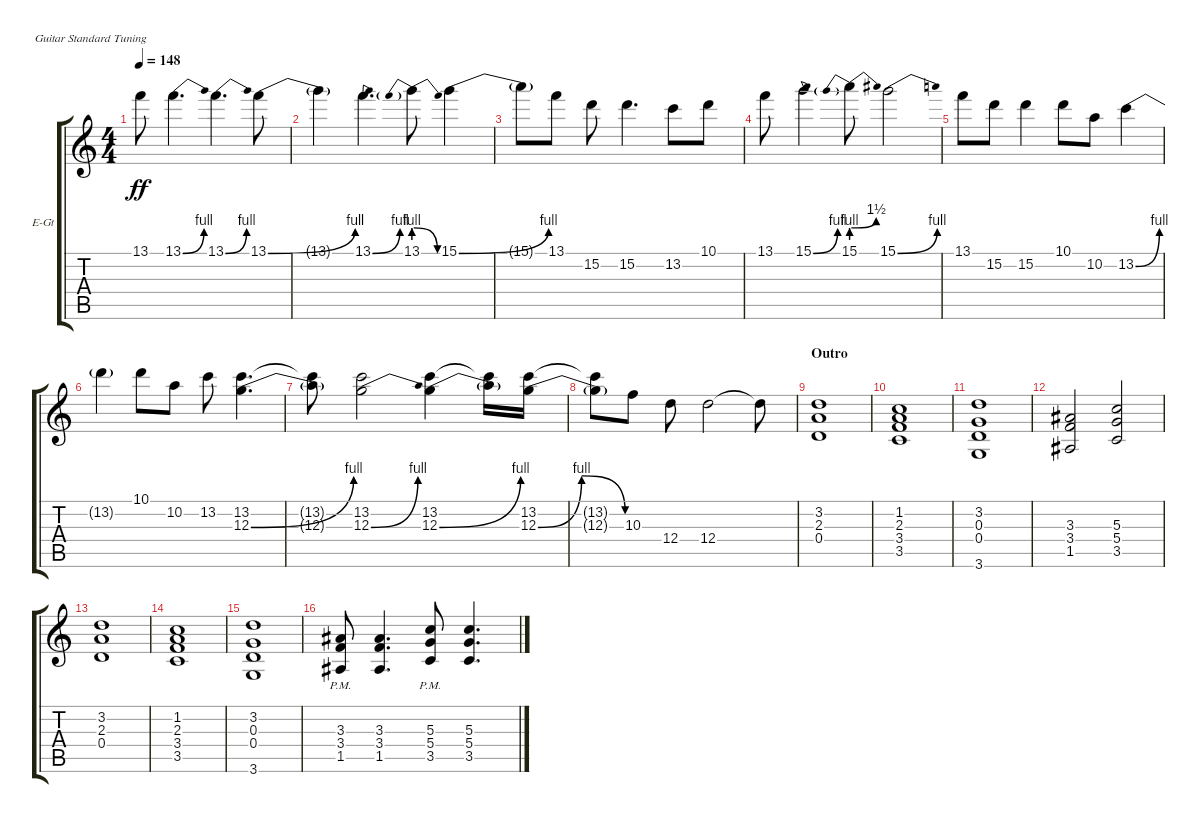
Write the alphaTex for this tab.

\defaultSystemsLayout 4
\bracketExtendMode groupsimilarinstruments
\firstSystemTrackNameOrientation horizontal
\otherSystemsTrackNameOrientation horizontal
\track ("Electric Guitar [Lead]" "E-Gt") {instrument distortionguitar}
\staff {score tabs}
\tuning (E4 B3 G3 D3 A2 E2)
\ts (4 4)
\tempo 148
\clef g2
\ks c
13.1{t}.8{dy ff} 13.1{be (bend 0 0 15 4)}.4{d} 13.1{be (bend 0 0 15 4)}.4{d} 13.1{be (bend 0 0 15 4)}.8 |
13.1{t}.4 13.1{be (bend 0 0 15 4)}.4{d} 13.1{be (prebendrelease 0 4 15 0)}.8 15.1{be (bend 0 0 15 4)}.4 |
15.1{t}.8 13.1.8 15.2.8 15.2.4{d} 13.2.8 10.1.8 |
13.1.8 15.1{be (bend 0 0 15 4)}.4 15.1{be (prebendbend 0 4 15 6)}.8 15.1{be (bend 0 0 15 4)}.2 |
13.1.8 15.2.8 15.2.4 10.1.8 10.2.8 13.2{be (bend 0 0 15 4)}.4 |
13.2{t}.4 10.1.8 10.2.8 13.2.8 (12.3{be (bend 0 0 15 4)} 13.2).4{d} |
(12.3{t} 13.2{t}).8 (12.3{be (bend 0 0 15 4)} 13.2).2 (12.3{be (bend 0 0 15 4)} 13.2).4 (12.3{t} 13.2{t}).16 (12.3{be (bendrelease 0 0 10.2 4 20.4 4 30 0)} 13.2).16 |
(12.3{t} 13.2{t}).8 10.3.8 12.4.8 12.4.2 12.4{t}.8 |
\section ("" "Outro")
(0.4 2.3 3.2).1 |
(3.5 3.4 2.3 1.2).1 |
(3.6 0.4 0.3 3.2).1 |
(1.5 3.4 3.3).2 (5.3 5.4 3.5).2 |
(0.4 2.3 3.2).1 |
(3.5 3.4 2.3 1.2).1 |
(3.6 0.4 0.3 3.2).1 |
(1.5{pm} 3.4{pm} 3.3{pm}).8 (1.5 3.4 3.3).4{d} (3.5{pm} 5.4{pm} 5.3{pm}).8 (3.5 5.4 5.3).4{d}
